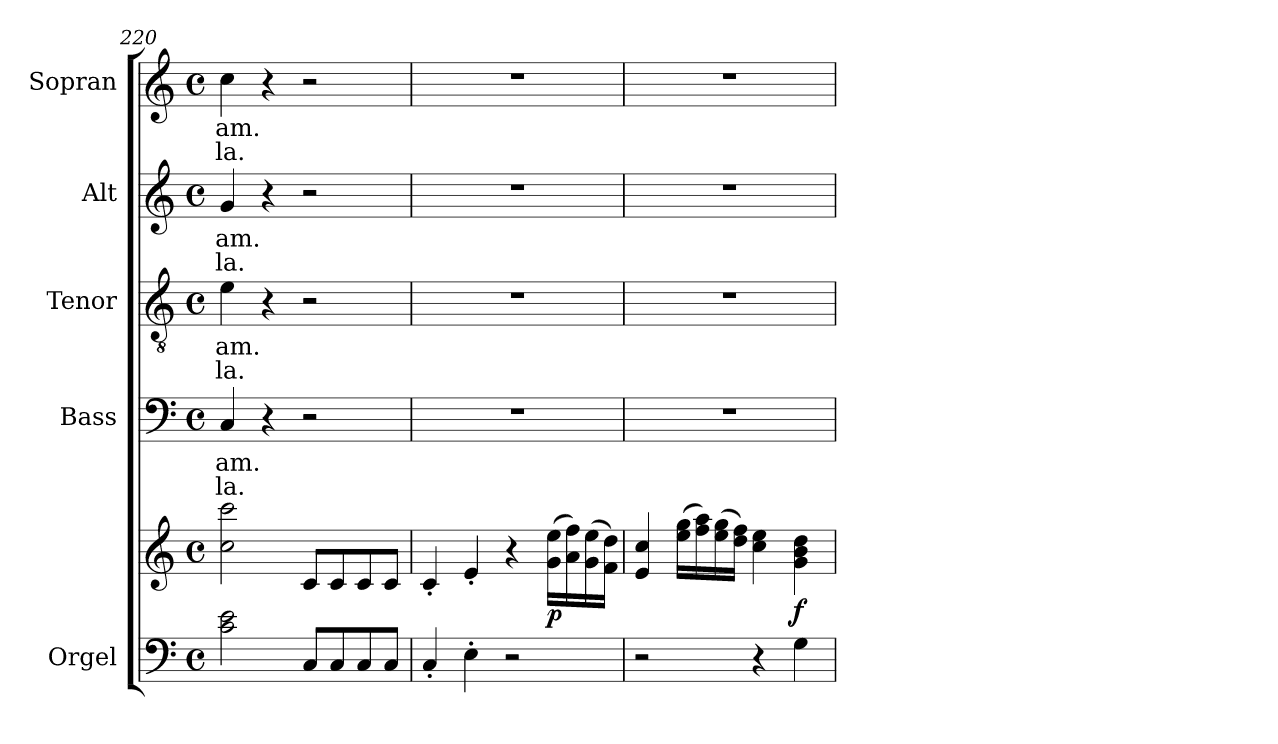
**kern	**kern	**dynam	**kern	**text	**text	**kern	**text	**text	**kern	**text	**text	**kern	**text	**text
*part5	*part5	*part5	*part4	*part4	*part4	*part3	*part3	*part3	*part2	*part2	*part2	*part1	*part1	*part1
*staff6	*staff5	*staff5/6	*staff4	*staff4	*staff4	*staff3	*staff3	*staff3	*staff2	*staff2	*staff2	*staff1	*staff1	*staff1
*I"Orgel	*	*	*I"Bass	*	*	*I"Tenor	*	*	*I"Alt	*	*	*I"Sopran	*	*
*I'Org.	*	*	*I'B.	*	*	*I'T.	*	*	*I'A.	*	*	*I'S.	*	*
*clefF4	*clefG2	*	*clefF4	*	*	*clefGv2	*	*	*clefG2	*	*	*clefG2	*	*
*k[]	*k[]	*	*k[]	*	*	*k[]	*	*	*k[]	*	*	*k[]	*	*
*C:	*C:	*	*C:	*	*	*C:	*	*	*C:	*	*	*C:	*	*
*M4/4	*M4/4	*	*M4/4	*	*	*M4/4	*	*	*M4/4	*	*	*M4/4	*	*
*met(c)	*met(c)	*	*met(c)	*	*	*met(c)	*	*	*met(c)	*	*	*met(c)	*	*
=220	=220	=220	=220	=220	=220	=220	=220	=220	=220	=220	=220	=220	=220	=220
!	!	!	!	!LO:LY:b	!LO:LY:b	!	!LO:LY:b	!LO:LY:b	!	!LO:LY:b	!LO:LY:b	!	!LO:LY:b	!LO:LY:b
2c\ 2e\	2cc\ 2ccc\	.	4C/	-am.	-la.	4e\	-am.	-la.	4g/	-am.	-la.	4cc\	-am.	-la.
.	.	.	4r	.	.	4r	.	.	4r	.	.	4r	.	.
8C/L	8c/L	.	2r	.	.	2r	.	.	2r	.	.	2r	.	.
8C/	8c/	.	.	.	.	.	.	.	.	.	.	.	.	.
8C/	8c/	.	.	.	.	.	.	.	.	.	.	.	.	.
8C/J	8c/J	.	.	.	.	.	.	.	.	.	.	.	.	.
=221	=221	=221	=221	=221	=221	=221	=221	=221	=221	=221	=221	=221	=221	=221
4C'</	4c'</	.	1r	.	.	1r	.	.	1r	.	.	1r	.	.
4E'>\	4e'</	.	.	.	.	.	.	.	.	.	.	.	.	.
2r	4r	.	.	.	.	.	.	.	.	.	.	.	.	.
!	!	!LO:DY:b	!	!	!	!	!	!	!	!	!	!	!	!
.	(>16g\ 16ee\LL	p	.	.	.	.	.	.	.	.	.	.	.	.
.	16a\ 16ff\)	.	.	.	.	.	.	.	.	.	.	.	.	.
.	(>16g\ 16ee\	.	.	.	.	.	.	.	.	.	.	.	.	.
.	16f\ 16dd\JJ)	.	.	.	.	.	.	.	.	.	.	.	.	.
=222	=222	=222	=222	=222	=222	=222	=222	=222	=222	=222	=222	=222	=222	=222
2r	4e/ 4cc/	.	1r	.	.	1r	.	.	1r	.	.	1r	.	.
.	(>16ee\ 16gg\LL	.	.	.	.	.	.	.	.	.	.	.	.	.
.	16ff\ 16aa\)	.	.	.	.	.	.	.	.	.	.	.	.	.
.	(>16ee\ 16gg\	.	.	.	.	.	.	.	.	.	.	.	.	.
.	16dd\ 16ff\JJ)	.	.	.	.	.	.	.	.	.	.	.	.	.
4r	4cc\ 4ee\	.	.	.	.	.	.	.	.	.	.	.	.	.
!	!	!LO:DY:b	!	!	!	!	!	!	!	!	!	!	!	!
4G\	4g\ 4b\ 4dd\	f	.	.	.	.	.	.	.	.	.	.	.	.
=	=	=	=	=	=	=	=	=	=	=	=	=	=	=
*-	*-	*-	*-	*-	*-	*-	*-	*-	*-	*-	*-	*-	*-	*-
